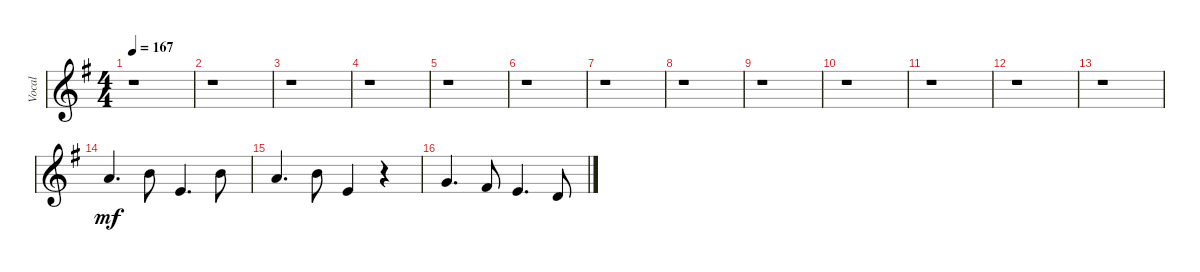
\track ("Vocal" "Vocal") {instrument voiceoohs}
\staff {score}
\tuning (E4 B3 G3 D3 A2 E2 B1) {hide}
\ts (4 4)
\tempo 167
\clef g2
\ks eminor
r.1{dy mf} |
r.1 |
r.1 |
r.1 |
r.1 |
r.1 |
r.1 |
r.1 |
r.1 |
r.1 |
r.1 |
r.1 |
r.1 |
5.1.4{d} 7.1.8 0.1.4{d} 7.1.8 |
5.1.4{d} 7.1.8 0.1.4 r.4 |
3.1.4{d} 2.1.8 0.1.4{d} 3.2.8
